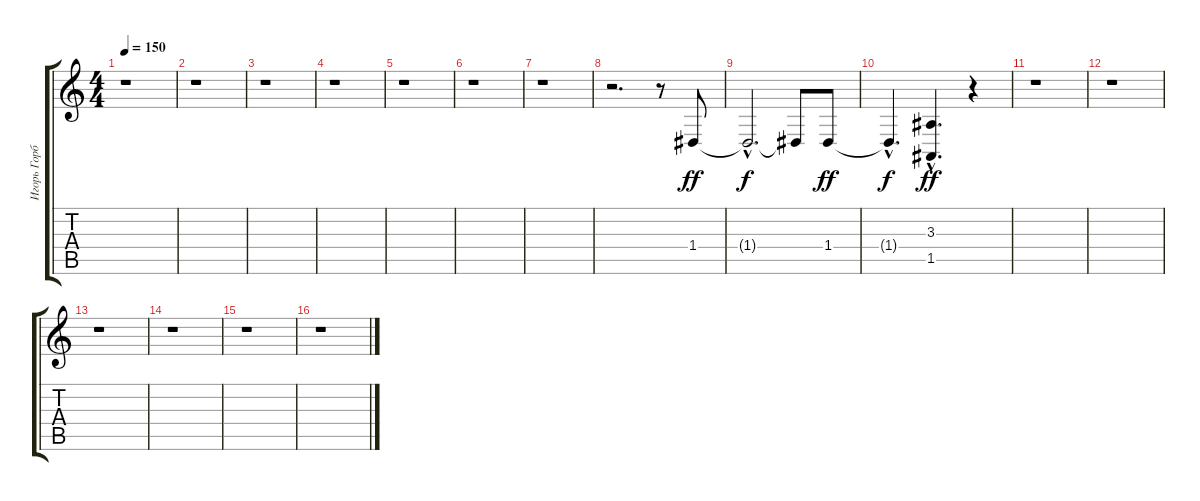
\track ("Игорь Горбов" "Игорь Горб") {instrument trombone}
\staff {score tabs}
\tuning (E4 B3 G3 D3 A2 E2) {hide}
\ts (4 4)
\tempo 150
\clef g2
\ks c
r.1{dy ff} |
r.1 |
r.1 |
r.1 |
r.1 |
r.1 |
r.1 |
r.2{d} r.8 1.4.8 |
1.4{hac t}.2{d dy f} 1.4{t}.8 1.4.8{dy ff} |
1.4{hac t}.4{d dy f} (3.3{hac} 1.5{hac}).4{d dy ff} r.4 |
r.1 |
r.1 |
r.1 |
r.1 |
r.1 |
r.1
